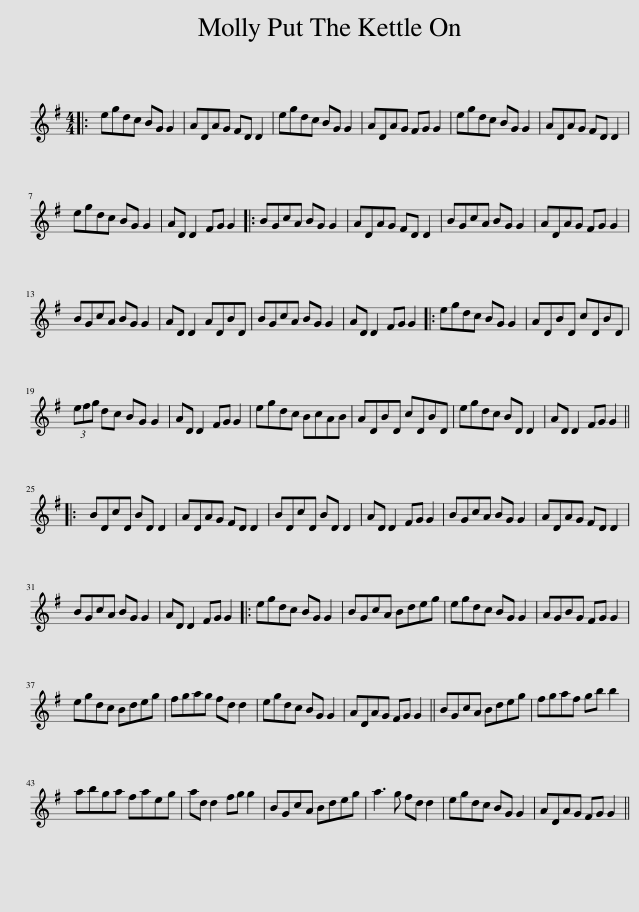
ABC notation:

X:1
L:1/8
M:4/4
I:linebreak $
K:G
V:1 treble
V:1
|: egdc BG G2 | ADAG FD D2 | egdc BG G2 | ADAG FG G2 | egdc BG G2 | %5
 ADAG FD D2 |$ egdc BG G2 | AD D2 FG G2 |: BGcA BG G2 | ADAG FD D2 | %10
 BGcA BG G2 | ADAG FG G2 |$ BGcA BG G2 | AD D2 ADBD | BGcA BG G2 | %15
 AD D2 FG G2 |: egdc BG G2 | ADBD cDBD |$ (3efg dc BG G2 | AD D2 FG G2 | %20
 egdc BcAB | ADBD cDBD | egdc BD D2 | AD D2 FG G2 |:$ BDcD BD D2 | %25
 ADAG FD D2 | BDcD BD D2 | AD D2 FG G2 | BGcA BG G2 | ADAG FD D2 |$ %30
 BGcA BG G2 | AD D2 FG G2 |: egdc BG G2 | BGcA Bdeg | egdc BG G2 | %35
 AGBG FG G2 |$ egdc Bdeg | fgag fd d2 | egdc BG G2 | ADAG FG G2 || %40
 BGcA Bdeg | fgaf gb b2 |$ abga faeg | ad d2 fg g2 | BGcA Bdeg | %45
 a3 g fd d2 | egdc BG G2 | ADAG FG G2 || %48
